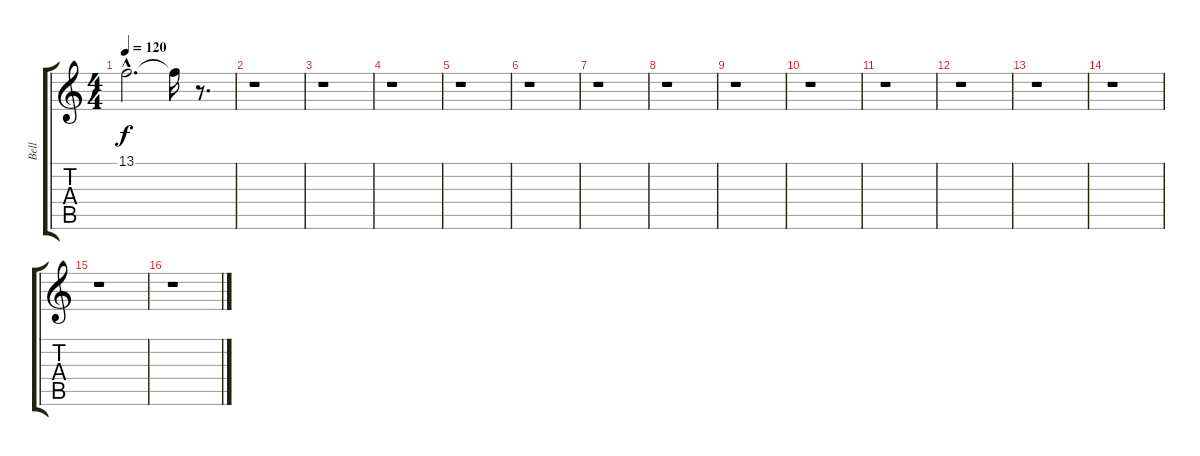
\track ("Bell" "Bell") {instrument celesta}
\staff {score tabs}
\tuning (E4 B3 G3 D3 A2 E2) {hide}
\ts (4 4)
\tempo 120
\clef g2
\ks c
13.1{hac t}.2{d dy f} 13.1{t}.16 r.8{d} |
r.1 |
r.1 |
r.1 |
r.1 |
r.1 |
r.1 |
r.1 |
r.1 |
r.1 |
r.1 |
r.1 |
r.1 |
r.1 |
r.1 |
r.1
